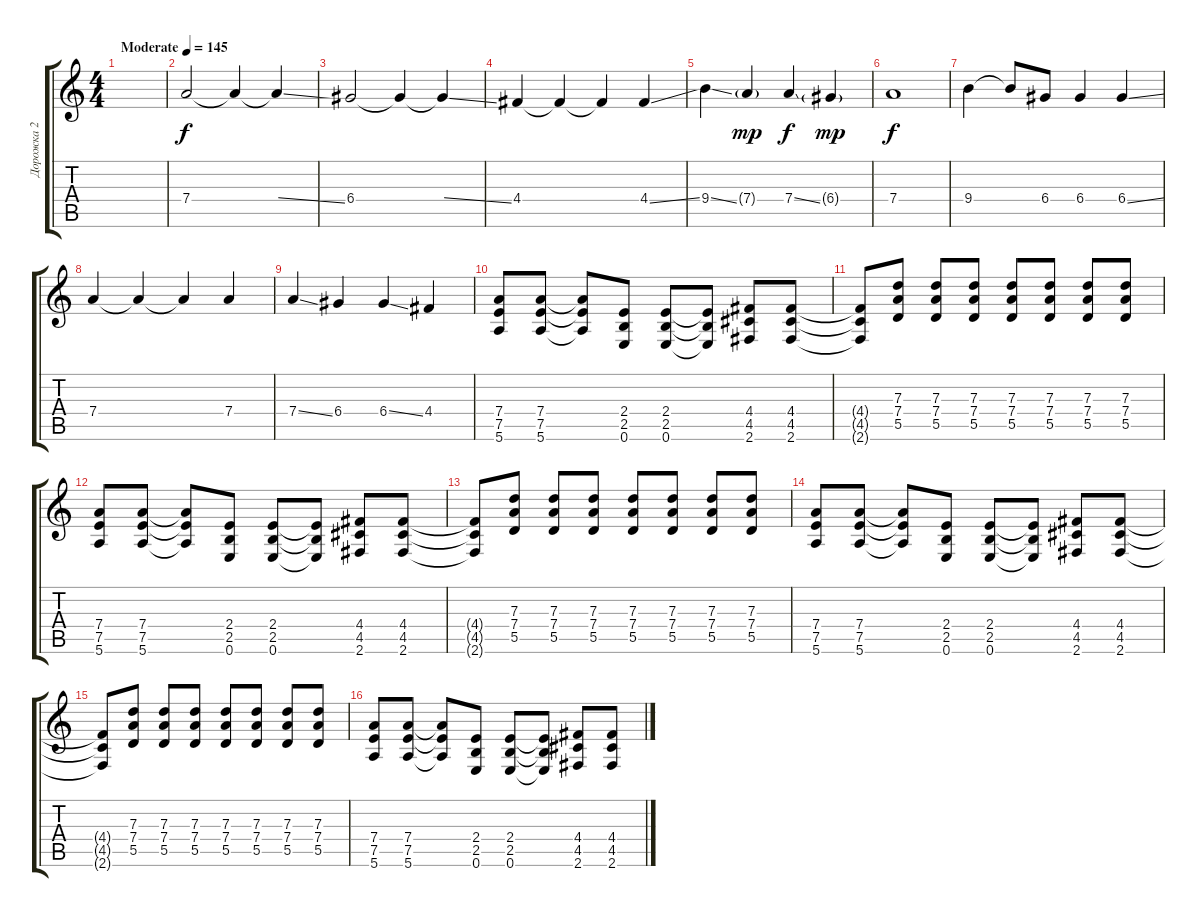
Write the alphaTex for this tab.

\track ("Дорожка 2" "Дорожка 2") {instrument distortionguitar}
\staff {score tabs}
\tuning (E4 B3 G3 D3 A2 E2) {hide}
\ts (4 4)
\tempo (145 "Moderate")
\clef g2
\ks c
|
7.4.2 7.4{t}.4 7.4{ss t}.4 |
6.4.2 6.4{t}.4 6.4{ss t}.4 |
4.4.4 4.4{t}.4 4.4{t}.4 4.4{ss}.4 |
9.4{ss}.4 7.4{g}.4{dy mp} 7.4{ss}.4{dy f} 6.4{g}.4{dy mp} |
7.4.1{dy f} |
9.4.4 9.4{t}.8 6.4.8 6.4.4 6.4{ss}.4 |
7.4.4 7.4{t}.4 7.4{t}.4 7.4.4 |
7.4{ss}.4 6.4.4 6.4{ss}.4 4.4.4 |
(7.4 7.5 5.6).8 (7.4 7.5 5.6).8 (7.4{t} 7.5{t} 5.6{t}).8 (2.4 2.5 0.6).8 (2.4 2.5 0.6).8 (2.4{t} 2.5{t} 0.6{t}).8 (4.4 4.5 2.6).8 (4.4 4.5 2.6).8 |
(4.4{t} 4.5{t} 2.6{t}).8 (7.3 7.4 5.5).8 (7.3 7.4 5.5).8 (7.3 7.4 5.5).8 (7.3 7.4 5.5).8 (7.3 7.4 5.5).8 (7.3 7.4 5.5).8 (7.3 7.4 5.5).8 |
(7.4 7.5 5.6).8 (7.4 7.5 5.6).8 (7.4{t} 7.5{t} 5.6{t}).8 (2.4 2.5 0.6).8 (2.4 2.5 0.6).8 (2.4{t} 2.5{t} 0.6{t}).8 (4.4 4.5 2.6).8 (4.4 4.5 2.6).8 |
(4.4{t} 4.5{t} 2.6{t}).8 (7.3 7.4 5.5).8 (7.3 7.4 5.5).8 (7.3 7.4 5.5).8 (7.3 7.4 5.5).8 (7.3 7.4 5.5).8 (7.3 7.4 5.5).8 (7.3 7.4 5.5).8 |
(7.4 7.5 5.6).8 (7.4 7.5 5.6).8 (7.4{t} 7.5{t} 5.6{t}).8 (2.4 2.5 0.6).8 (2.4 2.5 0.6).8 (2.4{t} 2.5{t} 0.6{t}).8 (4.4 4.5 2.6).8 (4.4 4.5 2.6).8 |
(4.4{t} 4.5{t} 2.6{t}).8 (7.3 7.4 5.5).8 (7.3 7.4 5.5).8 (7.3 7.4 5.5).8 (7.3 7.4 5.5).8 (7.3 7.4 5.5).8 (7.3 7.4 5.5).8 (7.3 7.4 5.5).8 |
(7.4 7.5 5.6).8 (7.4 7.5 5.6).8 (7.4{t} 7.5{t} 5.6{t}).8 (2.4 2.5 0.6).8 (2.4 2.5 0.6).8 (2.4{t} 2.5{t} 0.6{t}).8 (4.4 4.5 2.6).8 (4.4 4.5 2.6).8
